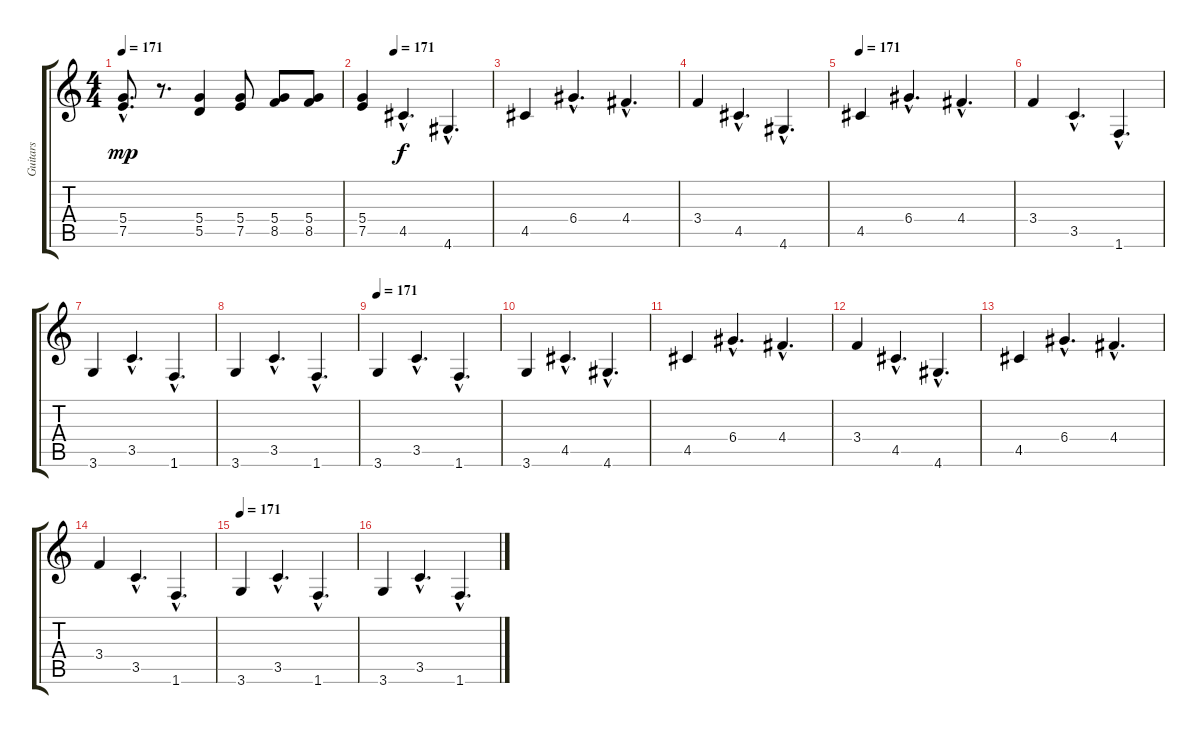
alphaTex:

\track ("Guitars" "Guitars") {instrument overdrivenguitar}
\staff {score tabs}
\tuning (E4 B3 G3 D3 A2 E2) {hide}
\ts (4 4)
\tempo 171
\clef g2
\ks c
(5.4{hac} 7.5{hac}).8{d dy mp} r.8{d} (5.4 5.5).4 (5.4 7.5).8 (5.4 8.5).8 (5.4 8.5).8 |
\tempo (171 0.25)
(5.4 7.5).4 4.5{hac}.4{d dy f} 4.6{hac}.4{d} |
4.5.4 6.4{hac}.4{d} 4.4{hac}.4{d} |
3.4.4 4.5{hac}.4{d} 4.6{hac}.4{d} |
\tempo 171
4.5.4 6.4{hac}.4{d} 4.4{hac}.4{d} |
3.4.4 3.5{hac}.4{d} 1.6{hac}.4{d} |
3.6.4 3.5{hac}.4{d} 1.6{hac}.4{d} |
3.6.4 3.5{hac}.4{d} 1.6{hac}.4{d} |
\tempo 171
3.6.4 3.5{hac}.4{d} 1.6{hac}.4{d} |
3.6.4 4.5{hac}.4{d} 4.6{hac}.4{d} |
4.5.4 6.4{hac}.4{d} 4.4{hac}.4{d} |
3.4.4 4.5{hac}.4{d} 4.6{hac}.4{d} |
4.5.4 6.4{hac}.4{d} 4.4{hac}.4{d} |
3.4.4 3.5{hac}.4{d} 1.6{hac}.4{d} |
\tempo 171
3.6.4 3.5{hac}.4{d} 1.6{hac}.4{d} |
3.6.4 3.5{hac}.4{d} 1.6{hac}.4{d}
